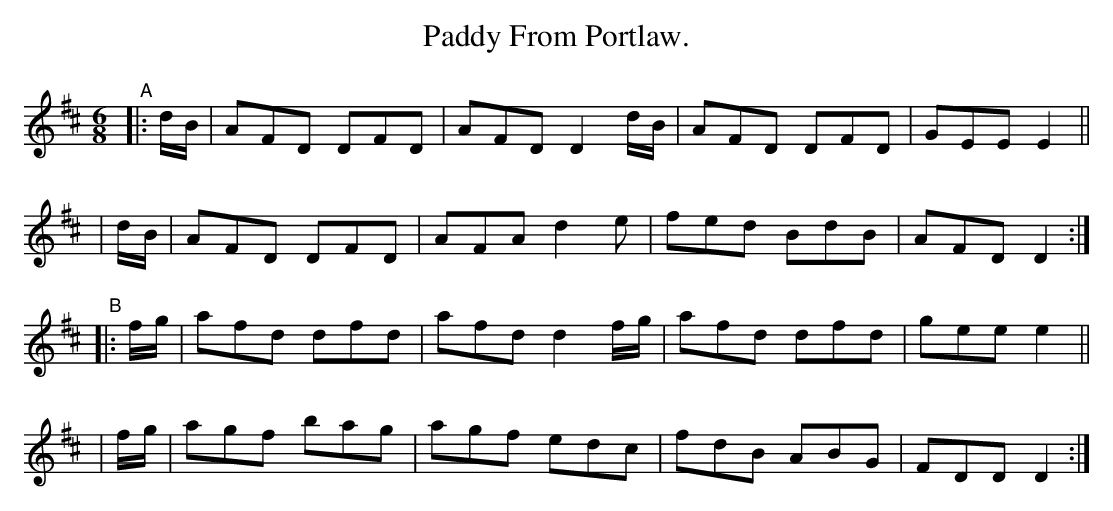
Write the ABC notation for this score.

X:1
T: Paddy From Portlaw.
M: 6/8
K: D
"^A"\
|: d/B/ | AFD DFD | AFD D2d/B/ | AFD DFD | GEE E2 ||
|  d/B/ | AFD DFD | AFA d2e    | fed BdB | AFD D2 :|
"^B"\
|: f/g/ | afd dfd | afd d2f/g/ | afd dfd | gee e2 ||
|  f/g/ | agf bag | agf edc    | fdB ABG | FDD D2 :|
